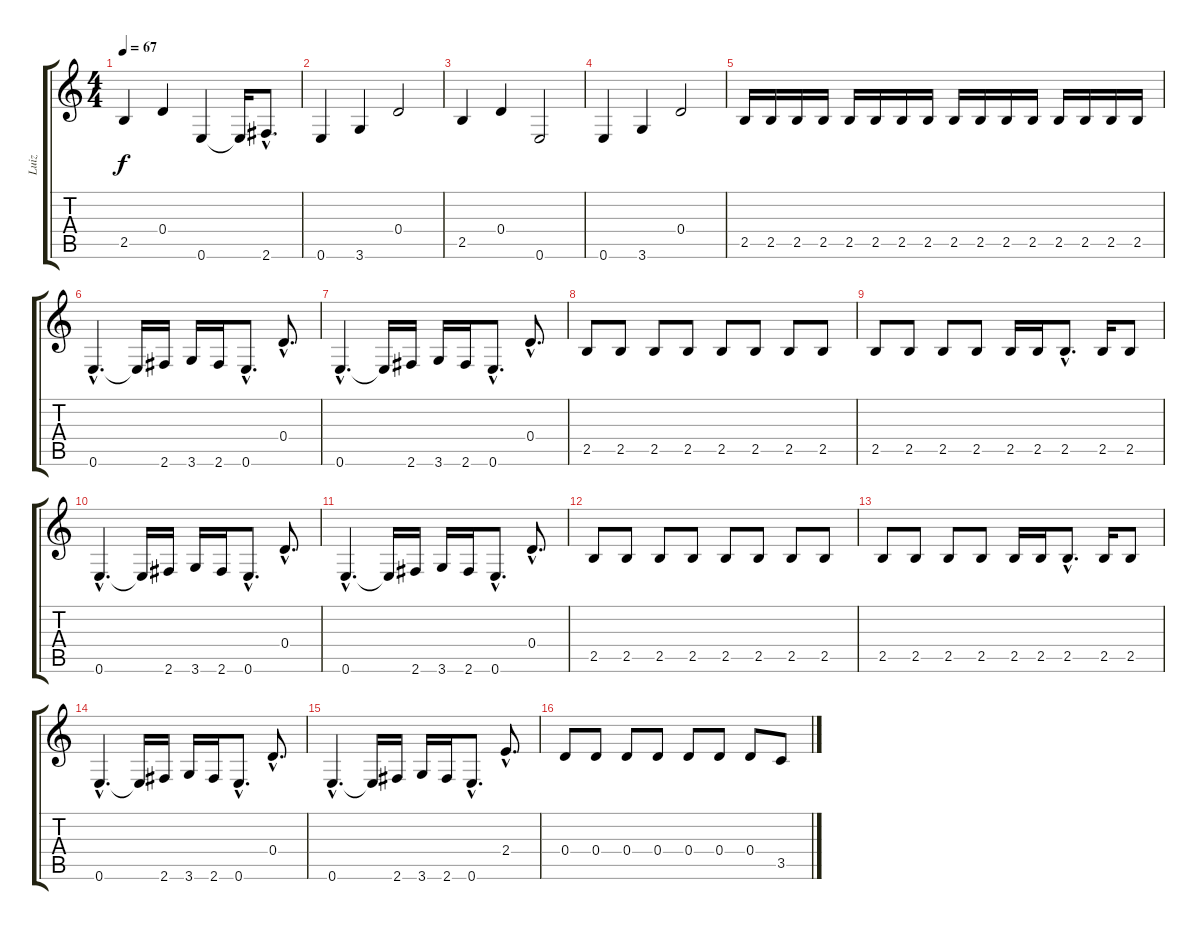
\track ("Luiz" "Luiz") {instrument fretlessbass}
\staff {score tabs}
\tuning (E4 B3 G3 D3 A2 E2) {hide}
\ts (4 4)
\tempo 67
\clef g2
\ks c
2.5.4{dy f} 0.4.4 0.6.4 0.6{t}.16 2.6{hac}.8{d} |
0.6.4 3.6.4 0.4.2 |
2.5.4 0.4.4 0.6.2 |
0.6.4 3.6.4 0.4.2 |
2.5.16 2.5.16 2.5.16 2.5.16 2.5.16 2.5.16 2.5.16 2.5.16 2.5.16 2.5.16 2.5.16 2.5.16 2.5.16 2.5.16 2.5.16 2.5.16 |
0.6{hac}.4{d} 0.6{t}.16 2.6.16 3.6.16 2.6.16 0.6{hac}.8{d} 0.4{hac}.8{d} |
0.6{hac}.4{d} 0.6{t}.16 2.6.16 3.6.16 2.6.16 0.6{hac}.8{d} 0.4{hac}.8{d} |
2.5.8 2.5.8 2.5.8 2.5.8 2.5.8 2.5.8 2.5.8 2.5.8 |
2.5.8 2.5.8 2.5.8 2.5.8 2.5.16 2.5.16 2.5{hac}.8{d} 2.5.16 2.5.8 |
0.6{hac}.4{d} 0.6{t}.16 2.6.16 3.6.16 2.6.16 0.6{hac}.8{d} 0.4{hac}.8{d} |
0.6{hac}.4{d} 0.6{t}.16 2.6.16 3.6.16 2.6.16 0.6{hac}.8{d} 0.4{hac}.8{d} |
2.5.8 2.5.8 2.5.8 2.5.8 2.5.8 2.5.8 2.5.8 2.5.8 |
2.5.8 2.5.8 2.5.8 2.5.8 2.5.16 2.5.16 2.5{hac}.8{d} 2.5.16 2.5.8 |
0.6{hac}.4{d} 0.6{t}.16 2.6.16 3.6.16 2.6.16 0.6{hac}.8{d} 0.4{hac}.8{d} |
0.6{hac}.4{d} 0.6{t}.16 2.6.16 3.6.16 2.6.16 0.6{hac}.8{d} 2.4{hac}.8{d} |
0.4.8 0.4.8 0.4.8 0.4.8 0.4.8 0.4.8 0.4.8 3.5.8
